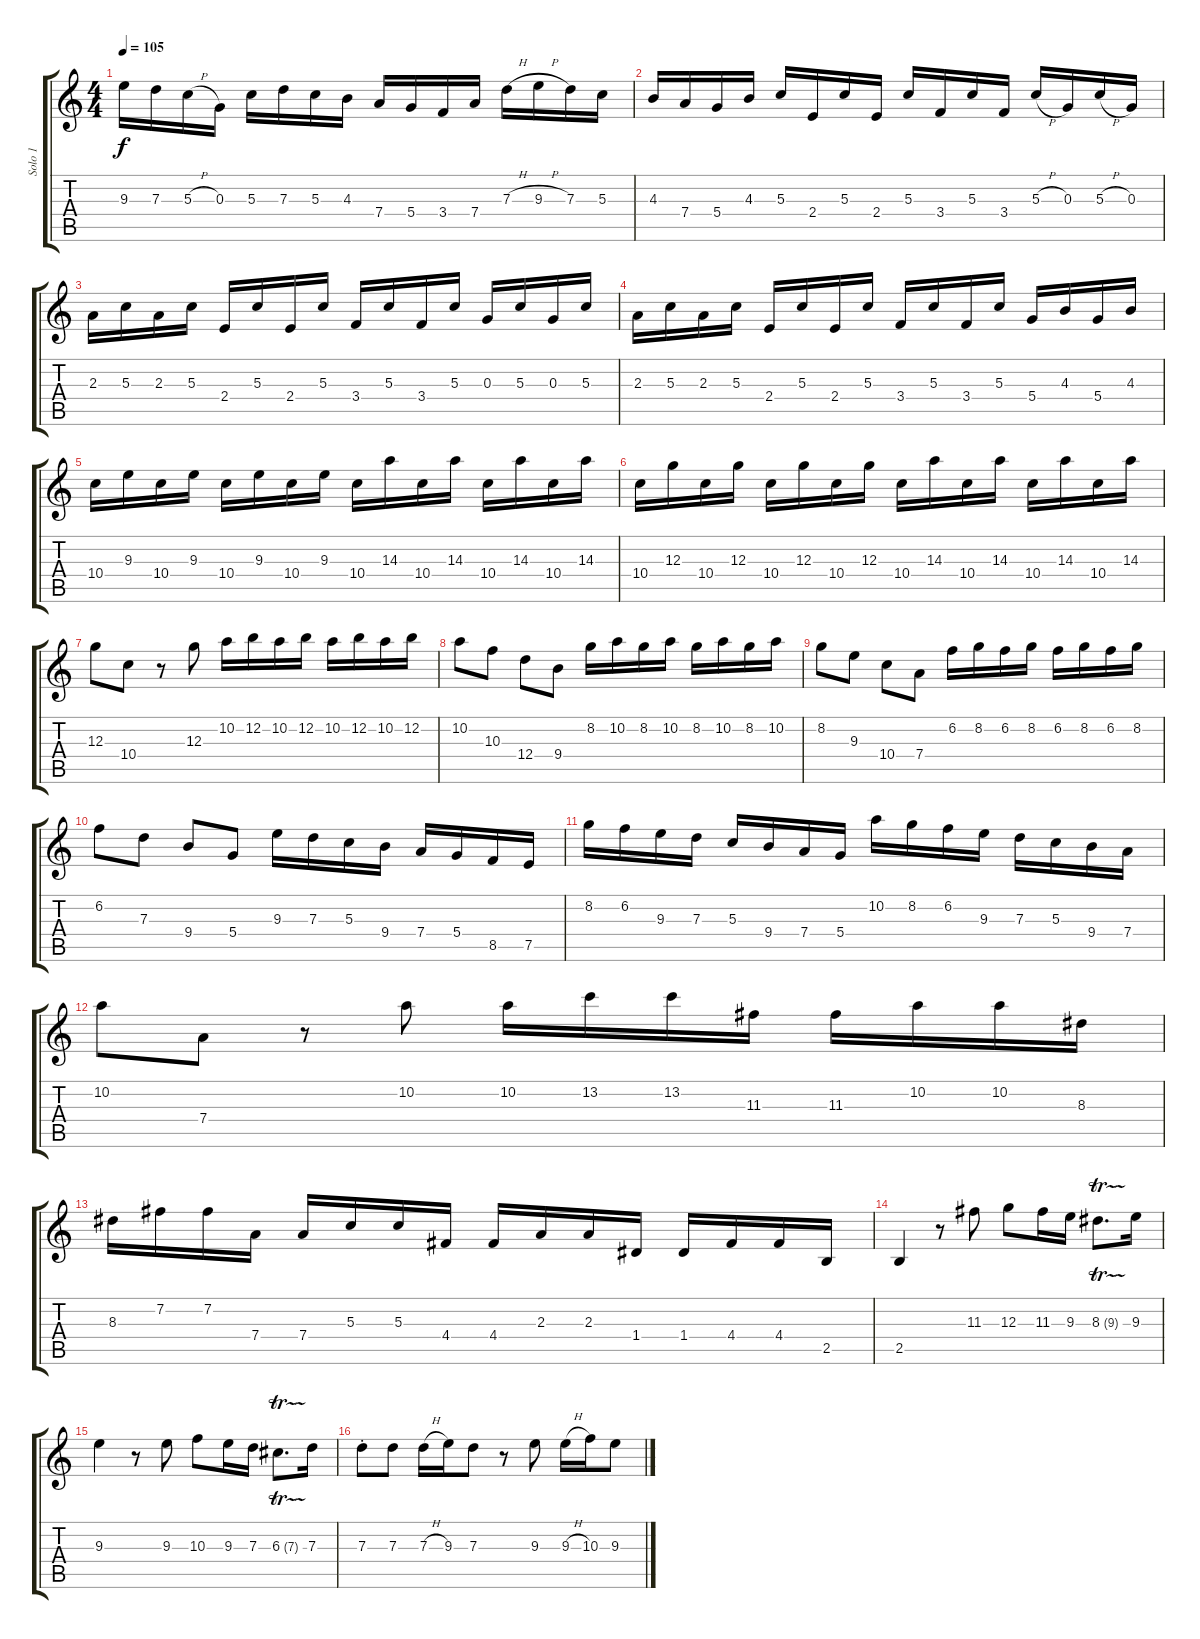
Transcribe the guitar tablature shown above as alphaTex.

\track ("Solo 1" "Solo 1") {instrument distortionguitar}
\staff {score tabs}
\tuning (E4 B3 G3 D3 A2 E2) {hide}
\ts (4 4)
\tempo 105
\clef g2
\ks c
9.3.16{dy f} 7.3.16 5.3{h}.16 0.3.16 5.3.16 7.3.16 5.3.16 4.3.16 7.4.16 5.4.16 3.4.16 7.4.16 7.3{h}.16 9.3{h}.16 7.3.16 5.3.16 |
4.3.16 7.4.16 5.4.16 4.3.16 5.3.16 2.4.16 5.3.16 2.4.16 5.3.16 3.4.16 5.3.16 3.4.16 5.3{h}.16 0.3.16 5.3{h}.16 0.3.16 |
2.3.16 5.3.16 2.3.16 5.3.16 2.4.16 5.3.16 2.4.16 5.3.16 3.4.16 5.3.16 3.4.16 5.3.16 0.3.16 5.3.16 0.3.16 5.3.16 |
2.3.16 5.3.16 2.3.16 5.3.16 2.4.16 5.3.16 2.4.16 5.3.16 3.4.16 5.3.16 3.4.16 5.3.16 5.4.16 4.3.16 5.4.16 4.3.16 |
10.4.16{volume 15} 9.3.16 10.4.16 9.3.16 10.4.16 9.3.16 10.4.16 9.3.16 10.4.16 14.3.16 10.4.16 14.3.16 10.4.16 14.3.16 10.4.16 14.3.16 |
10.4.16 12.3.16 10.4.16 12.3.16 10.4.16 12.3.16 10.4.16 12.3.16 10.4.16 14.3.16 10.4.16 14.3.16 10.4.16 14.3.16 10.4.16 14.3.16 |
12.3.8 10.4.8 r.8 12.3.8 10.2.16 12.2.16 10.2.16 12.2.16 10.2.16 12.2.16 10.2.16 12.2.16 |
10.2.8 10.3.8 12.4.8 9.4.8 8.2.16 10.2.16 8.2.16 10.2.16 8.2.16 10.2.16 8.2.16 10.2.16 |
8.2.8 9.3.8 10.4.8 7.4.8 6.2.16 8.2.16 6.2.16 8.2.16 6.2.16 8.2.16 6.2.16 8.2.16 |
6.2.8 7.3.8 9.4.8 5.4.8 9.3.16 7.3.16 5.3.16 9.4.16 7.4.16 5.4.16 8.5.16 7.5.16 |
8.2.16 6.2.16 9.3.16 7.3.16 5.3.16 9.4.16 7.4.16 5.4.16 10.2.16 8.2.16 6.2.16 9.3.16 7.3.16 5.3.16 9.4.16 7.4.16 |
10.2.8 7.4.8 r.8 10.2.8 10.2.16 13.2.16 13.2.16 11.3.16 11.3.16 10.2.16 10.2.16 8.3.16 |
8.3.16 7.2.16 7.2.16 7.4.16 7.4.16 5.3.16 5.3.16 4.4.16 4.4.16 2.3.16 2.3.16 1.4.16 1.4.16 4.4.16 4.4.16 2.5.16 |
2.5.4 r.8 11.3.8 12.3.8 11.3.16 9.3.16 8.3{tr (9 32)}.8{d} 9.3.16 |
9.3.4 r.8 9.3.8 10.3.8 9.3.16 7.3.16 6.3{tr (7 32)}.8{d} 7.3.16 |
7.3{st}.8{volume 12} 7.3.8 7.3{h}.16 9.3.16 7.3.8 r.8 9.3.8 9.3{h}.16 10.3.16 9.3.8
